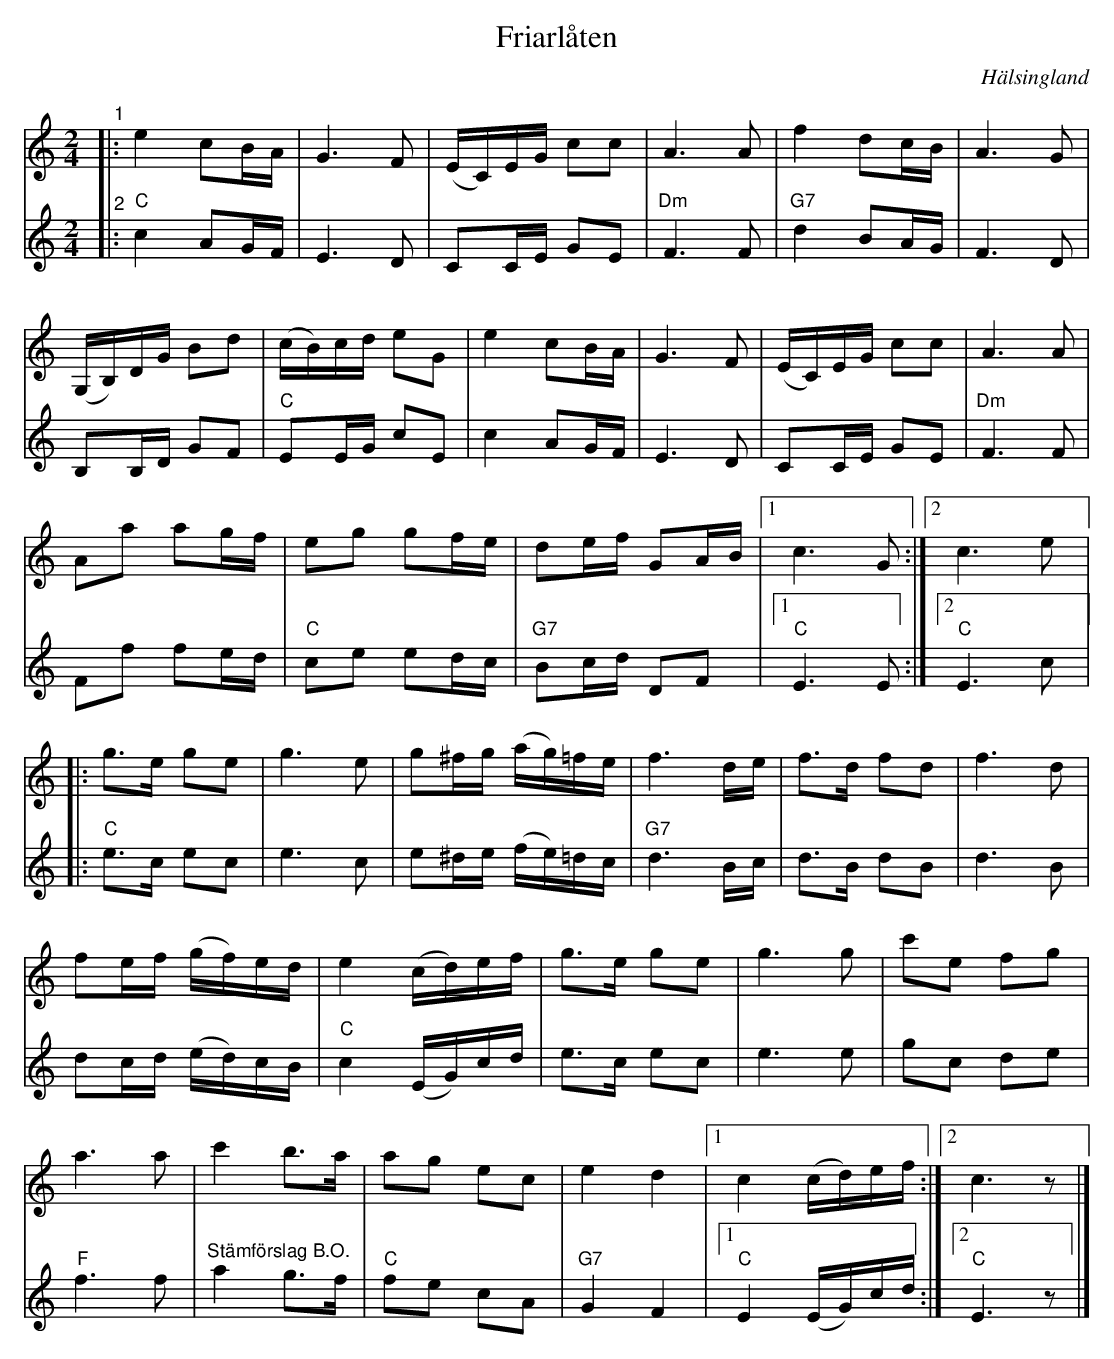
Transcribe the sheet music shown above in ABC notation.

X:1
T:Friarlåten
O:Hälsingland
L:1/8
M:2/4
K:C
V:1
"^1" |: e2 cB/A/ | G3 F | (E/C/)E/G/ cc | A3 A | f2 dc/B/ | A3 G |
(G,/B,/)D/G/ Bd | (c/B/)c/d/ eG | e2 cB/A/ | G3 F | (E/C/)E/G/ cc | A3 A |
Aa ag/f/ | eg gf/e/ | de/f/ GA/B/ |1 c3 G :|2 c3 e |:
g>e ge | g3 e | g^f/g/ (a/g/)=f/e/ | f3 d/e/ | f>d fd | f3 d |
fe/f/ (g/f/)e/d/ | e2 (c/d/)e/f/ | g>e ge | g3 g | c'e fg |
a3 a | c'2 b>a | ag ec | e2 d2 |1 c2 (c/d/)e/f/ :|2 c3 z |]
V:2
"^2"|:"C" c2 AG/F/ | E3 D | CC/E/ GE |"Dm" F3 F |"G7" d2 BA/G/ | F3 D |
B,B,/D/ GF | "C" EE/G/ cE | c2 AG/F/ | E3 D | CC/E/ GE | "Dm" F3 F |
Ff fe/d/ | "C" ce ed/c/ |"G7" Bc/d/ DF |1"C" E3 E :|2 "C" E3 c |:
"C" e>c ec | e3 c | e^d/e/ (f/e/)=d/c/ |"G7" d3 B/c/ | d>B dB | d3 B |
dc/d/ (e/d/)c/B/ |"C" c2 (E/G/)c/d/ | e>c ec | e3 e | gc de |"F" f3 f |
"^Stämförslag B.O." a2 g>f |"C" fe cA |"G7" G2 F2 |1"C" E2 (E/G/)c/d/ :|2"C" E3 z |]
